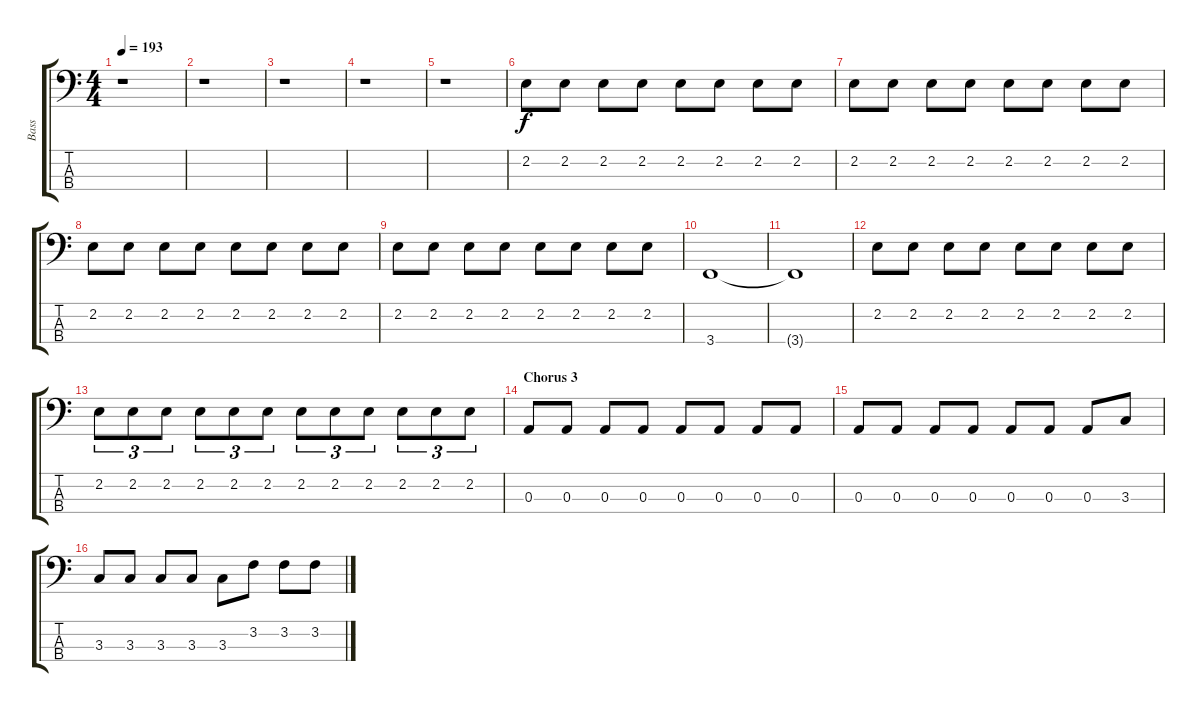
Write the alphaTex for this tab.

\track ("Bass" "Bass") {instrument slapbass2}
\staff {score tabs}
\tuning (G2 D2 A1 D1) {hide}
\ts (4 4)
\tempo 193
\clef f4
\ks c
r.1{dy f} |
r.1 |
r.1 |
r.1 |
r.1 |
2.2.8 2.2.8 2.2.8 2.2.8 2.2.8 2.2.8 2.2.8 2.2.8 |
2.2.8 2.2.8 2.2.8 2.2.8 2.2.8 2.2.8 2.2.8 2.2.8 |
2.2.8 2.2.8 2.2.8 2.2.8 2.2.8 2.2.8 2.2.8 2.2.8 |
2.2.8 2.2.8 2.2.8 2.2.8 2.2.8 2.2.8 2.2.8 2.2.8 |
3.4.1 |
3.4{t}.1 |
2.2.8 2.2.8 2.2.8 2.2.8 2.2.8 2.2.8 2.2.8 2.2.8 |
2.2.8{tu (3 2)} 2.2.8{tu (3 2)} 2.2.8{tu (3 2)} 2.2.8{tu (3 2)} 2.2.8{tu (3 2)} 2.2.8{tu (3 2)} 2.2.8{tu (3 2)} 2.2.8{tu (3 2)} 2.2.8{tu (3 2)} 2.2.8{tu (3 2)} 2.2.8{tu (3 2)} 2.2.8{tu (3 2)} |
\section ("" "Chorus 3")
0.3.8 0.3.8 0.3.8 0.3.8 0.3.8 0.3.8 0.3.8 0.3.8 |
0.3.8 0.3.8 0.3.8 0.3.8 0.3.8 0.3.8 0.3.8 3.3.8 |
3.3.8 3.3.8 3.3.8 3.3.8 3.3.8 3.2.8 3.2.8 3.2.8
